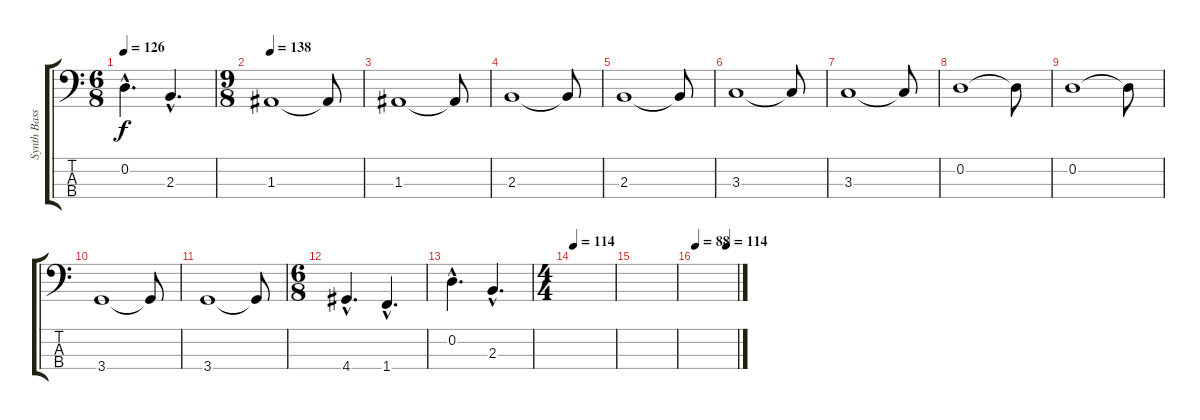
\track ("Synth Bass" "Synth Bass") {instrument synthbass1}
\staff {score tabs}
\tuning (G2 D2 A1 E1) {hide}
\ts (6 8)
\tempo 126
\clef f4
\ks c
0.2{hac}.4{d dy f} 2.3{hac}.4{d} |
\ts (9 8)
\tempo 138
1.3.1 1.3{t}.8 |
1.3.1 1.3{t}.8 |
2.3.1 2.3{t}.8 |
2.3.1 2.3{t}.8 |
3.3.1 3.3{t}.8 |
3.3.1 3.3{t}.8 |
0.2.1 0.2{t}.8 |
0.2.1 0.2{t}.8 |
3.4.1 3.4{t}.8 |
3.4.1 3.4{t}.8 |
\ts (6 8)
4.4{hac}.4{d} 1.4{hac}.4{d} |
0.2{hac}.4{d} 2.3{hac}.4{d} |
\ts (4 4)
\tempo 114
|
|
\tempo 88
\tempo (114 0.75)
